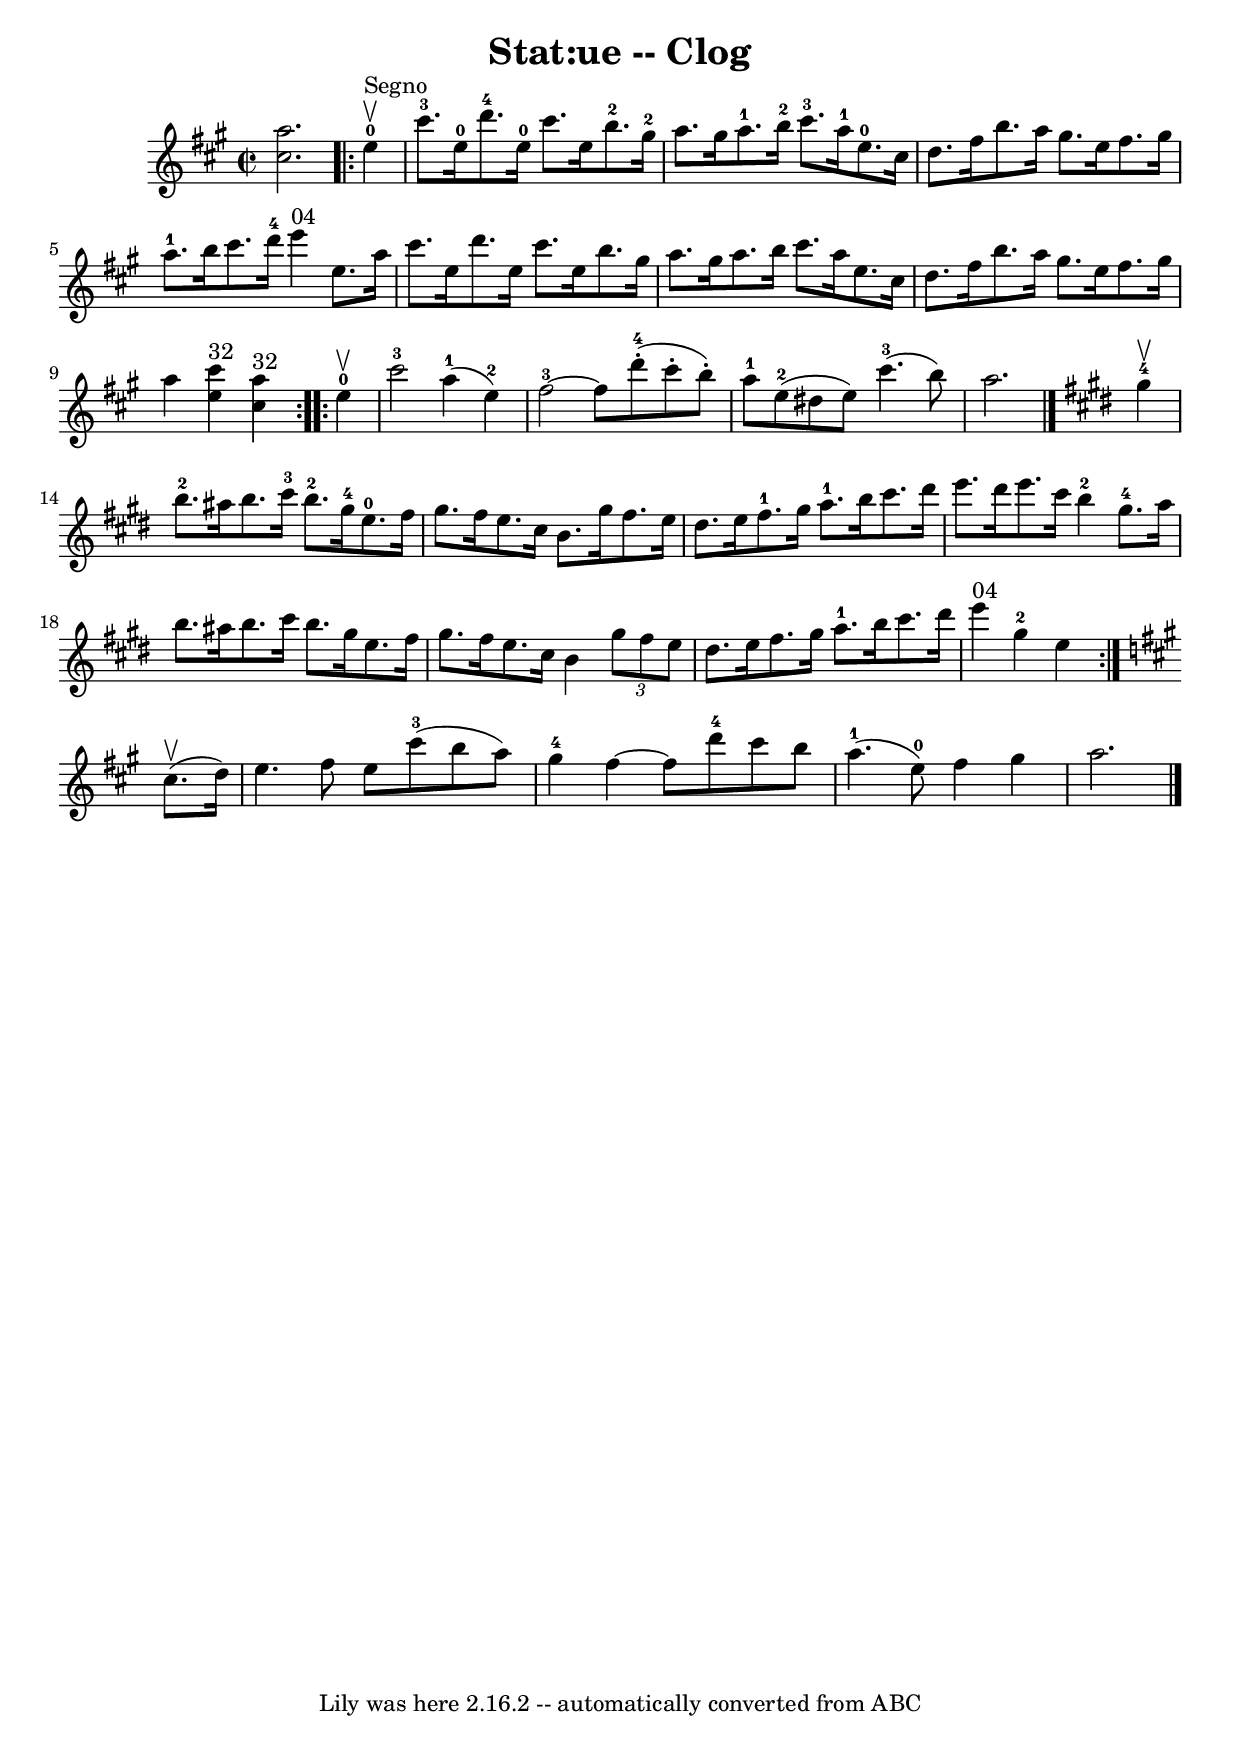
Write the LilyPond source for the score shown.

\version "2.16.2"
\include "Mammoth.ily"
\header {
  %% book = "Ryan's Mammoth Collection"
  crossRefNumber = "1"
  footnotes = "\\\\155 919"
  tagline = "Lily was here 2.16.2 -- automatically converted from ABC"
  title = "Stat:ue -- Clog"

}
voicedefault =  {


  \override Staff.TimeSignature #'style = #'C
  \time 2/2 
  \key a \major
  << cis''2. a''2.   >>   |
  

  \repeat volta 2 {
    e''4-0^"Segno"^\upbow |
    cis'''8.-3   
    e''16-0 d'''8.-4 e''16-0 cis'''8. e''16 b''8.-2   
    gis''16-2   |
    a''8. gis''16 a''8.-1 b''16-2     
    cis'''8.-3 a''16-1 e''8.-0 cis''16    |
    d''8.    
    fis''16 b''8. a''16 gis''8. e''16 fis''8. gis''16    |
    
    a''8.-1 b''16 cis'''8. d'''16-4 e'''4^"04" e''8.    
    a''16    |
    cis'''8. e''16 d'''8. e''16 cis'''8. e''16 
    b''8. gis''16    |
    a''8. gis''16 a''8. b''16    
    cis'''8. a''16 e''8. cis''16    |
    d''8. fis''16 b''8. 
    a''16 gis''8. e''16 fis''8. gis''16    |
    a''4    <<   
      e''4^"32" cis'''4   >>   << cis''4^"32" a''4   >> 
  }     

  \repeat volta 2 {
    e''4-0^\upbow |
    cis'''2-3 a''4-1(
    e''4-2)   |
    fis''2-3  ~ fis''8 d'''8-4(-.   
    cis'''8-. b''8-.)   |
    a''8-1 e''8-2(dis''8    
    e''8) cis'''4.-3(b''8)   |
    a''2.    \bar "|."   

    \key e \major
    gis''4-4^\upbow |
    b''8.-2 ais''16    
    b''8. cis'''16-3 b''8.-2 gis''16-4 e''8.-0 fis''16    
    |
    gis''8. fis''16 e''8. cis''16 b'8. gis''16 fis''8. 
    e''16    |
    dis''8. e''16 fis''8.-1 gis''16 a''8.-1 b''16 cis'''8. dis'''16    |
    e'''8. dis'''16 e'''8. 
    cis'''16 b''4-2 gis''8.-4 a''16    |
    b''8.    
    ais''16 b''8. cis'''16 b''8. gis''16 e''8. fis''16    
    |
    gis''8. fis''16 e''8. cis''16 b'4    \times 2/3 {   
      gis''8 fis''8 e''8  
    }   |
    dis''8. e''16 fis''8.    
    gis''16 a''8.-1 b''16 cis'''8. dis'''16    |
    e'''4^"04" gis''4-2 e''4    
  }   
  \key a \major
  cis''8.^\upbow(d''16-) |
  e''4. fis''8 e''8 cis'''8-3(b''8 a''8)   
  |
  gis''4-4 fis''4   ~ fis''8 d'''8-4 cis'''8 b''8 
  |
  a''4.-1(e''8-0) fis''4 gis''4    |
  
  a''2.      \bar "|."   

}

\score{
  <<

    \context Staff="default"
    {
      \voicedefault 
      
    }

  >>
  \layout {
    
  }
  \midi {
  }

}
